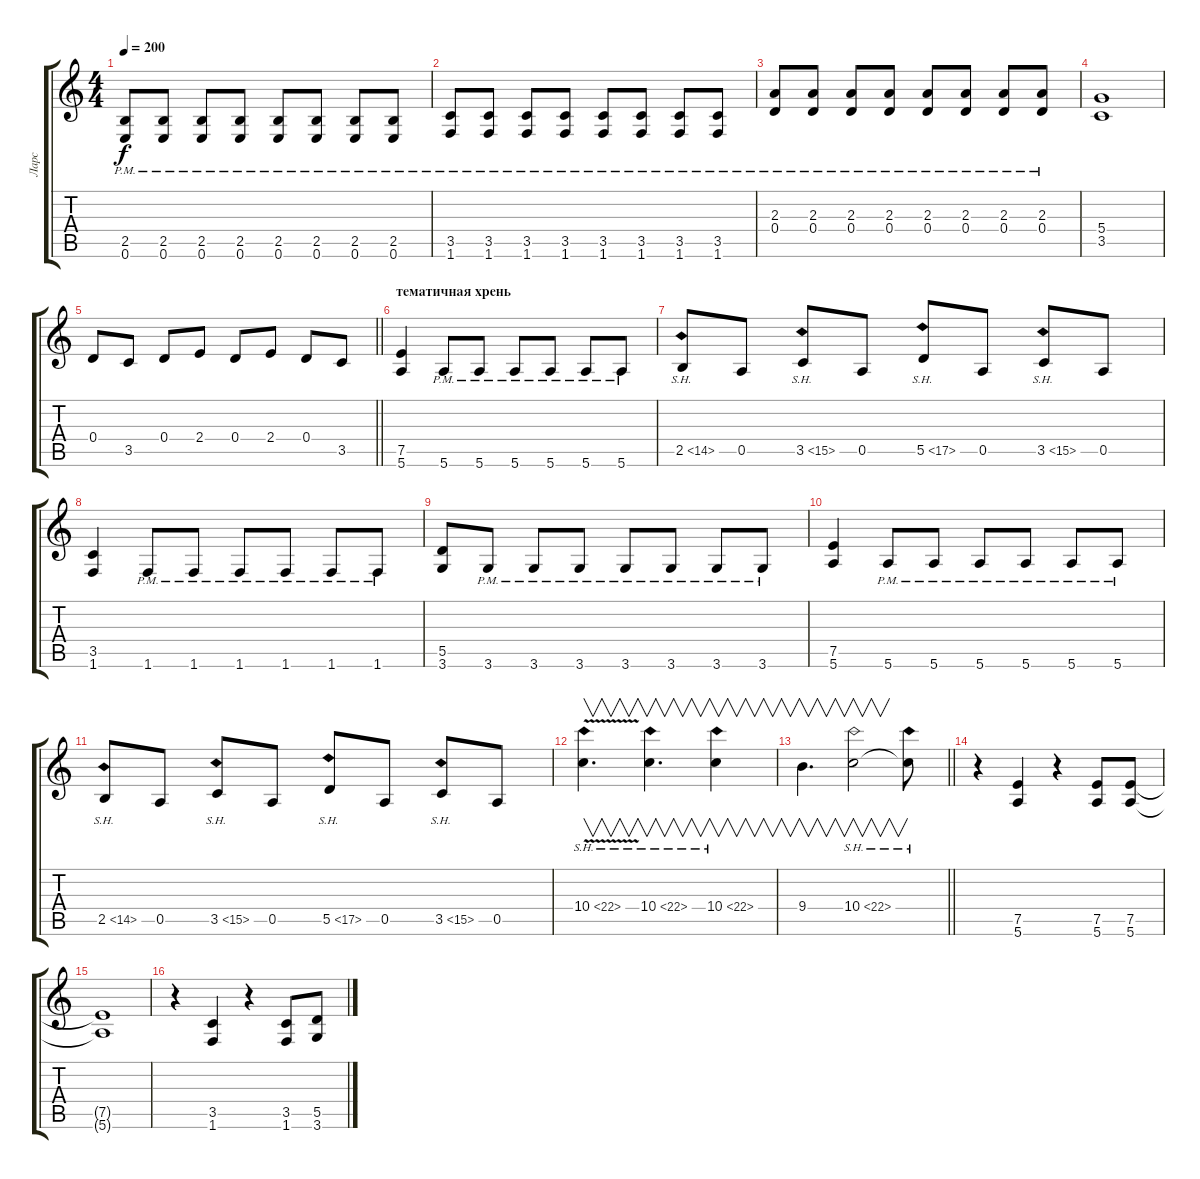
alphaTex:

\track ("Ларс" "Ларс") {instrument distortionguitar}
\staff {score tabs}
\tuning (E4 B3 G3 D3 A2 E2) {hide}
\ts (4 4)
\tempo 200
\clef g2
\ks c
(2.5{pm} 0.6{pm}).8{dy f} (2.5{pm} 0.6{pm}).8 (2.5{pm} 0.6{pm}).8 (2.5{pm} 0.6{pm}).8 (2.5{pm} 0.6{pm}).8 (2.5{pm} 0.6{pm}).8 (2.5{pm} 0.6{pm}).8 (2.5{pm} 0.6{pm}).8 |
(3.5{pm} 1.6{pm}).8 (3.5{pm} 1.6{pm}).8 (3.5{pm} 1.6{pm}).8 (3.5{pm} 1.6{pm}).8 (3.5{pm} 1.6{pm}).8 (3.5{pm} 1.6{pm}).8 (3.5{pm} 1.6{pm}).8 (3.5{pm} 1.6{pm}).8 |
(2.3{pm} 0.4{pm}).8 (2.3{pm} 0.4{pm}).8 (2.3{pm} 0.4{pm}).8 (2.3{pm} 0.4{pm}).8 (2.3{pm} 0.4{pm}).8 (2.3{pm} 0.4{pm}).8 (2.3{pm} 0.4{pm}).8 (2.3{pm} 0.4{pm}).8 |
(5.4 3.5).1 |
\barLineRight lightlight
0.4.8 3.5.8 0.4.8 2.4.8 0.4.8 2.4.8 0.4.8 3.5.8 |
\section ("" "тематичная хрень")
(7.5 5.6).4 5.6{pm}.8 5.6{pm}.8 5.6{pm}.8 5.6{pm}.8 5.6{pm}.8 5.6{pm}.8 |
2.5{sh 12}.8 0.5.8 3.5{sh 12}.8 0.5.8 5.5{sh 12}.8 0.5.8 3.5{sh 12}.8 0.5.8 |
(3.5 1.6).4 1.6{pm}.8 1.6{pm}.8 1.6{pm}.8 1.6{pm}.8 1.6{pm}.8 1.6{pm}.8 |
(5.5 3.6).8 3.6{pm}.8 3.6{pm}.8 3.6{pm}.8 3.6{pm}.8 3.6{pm}.8 3.6{pm}.8 3.6{pm}.8 |
(7.5 5.6).4 5.6{pm}.8 5.6{pm}.8 5.6{pm}.8 5.6{pm}.8 5.6{pm}.8 5.6{pm}.8 |
2.5{sh 12}.8 0.5.8 3.5{sh 12}.8 0.5.8 5.5{sh 12}.8 0.5.8 3.5{sh 12}.8 0.5.8 |
10.4{sh 12 v}.4{v d} 10.4{sh 12}.4{v d} 10.4{sh 12}.4{v} |
\barLineRight lightlight
9.4.4{v d} 10.4{sh 12}.2{v} 10.4{sh 12 t}.8 |
r.4 (7.5 5.6).4 r.4 (7.5 5.6).8 (7.5 5.6).8 |
(7.5{t} 5.6{t}).1 |
r.4 (3.5 1.6).4 r.4 (3.5 1.6).8 (5.5 3.6).8
